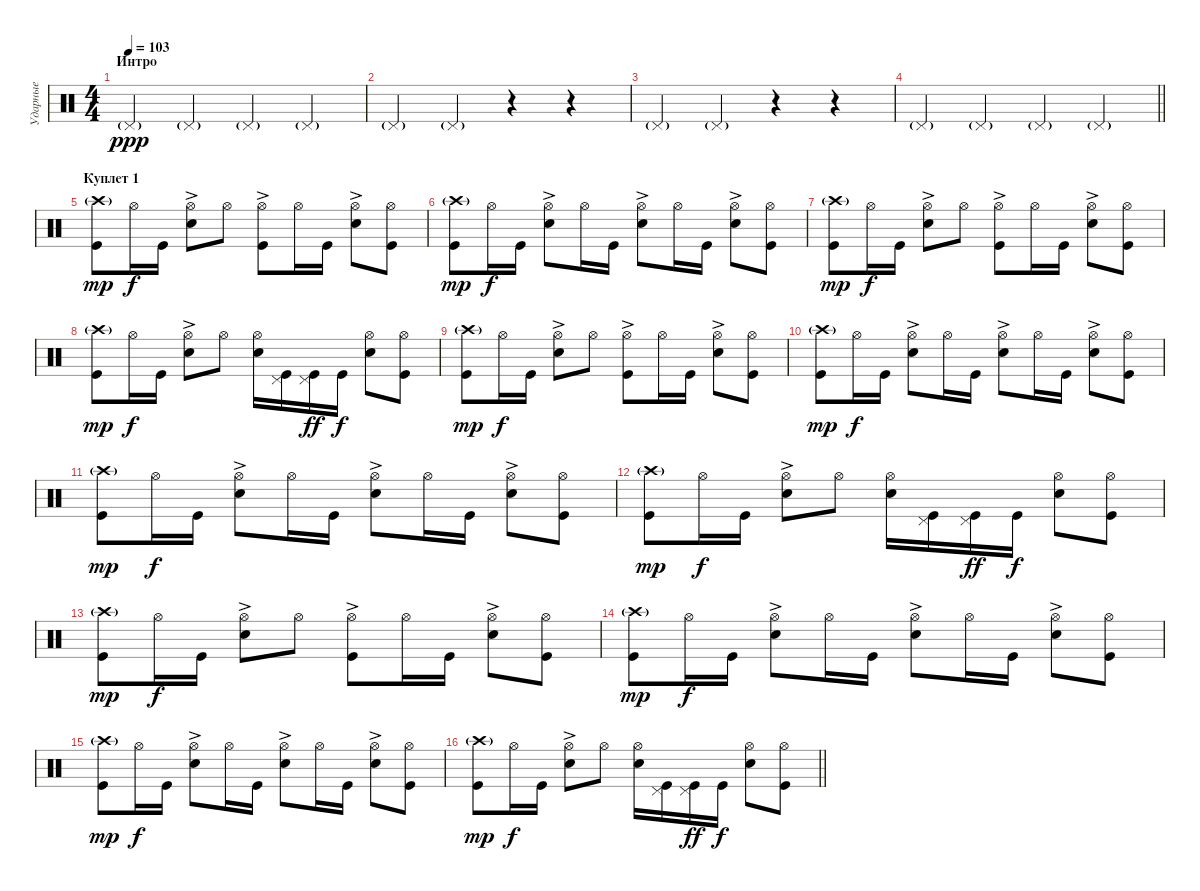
\track ("Ударные" "Ударные") {instrument percussion}
\staff {score}
\articulation defaults
\ts (4 4)
\section ("" "Интро")
\tempo 103
\clef neutral
\ks c "Pedal Hi-Hat (hit)"{g}.4{dy ppp} "Pedal Hi-Hat (hit)"{g}.4 "Pedal Hi-Hat (hit)"{g}.4 "Pedal Hi-Hat (hit)"{g}.4
|
"Pedal Hi-Hat (hit)"{g}.4 "Pedal Hi-Hat (hit)"{g}.4 r.4 r.4 |
"Pedal Hi-Hat (hit)"{g}.4 "Pedal Hi-Hat (hit)"{g}.4 r.4 r.4 |
\barLineRight lightlight "Pedal Hi-Hat (hit)"{g}.4 "Pedal Hi-Hat (hit)"{g}.4 "Pedal Hi-Hat (hit)"{g}.4 "Pedal Hi-Hat (hit)"{g}.4
|
\section ("" "Куплет 1")
("Crash high (hit)"{g} "Kick (hit)").8{dy mp} "Hi-Hat (open)".16{dy f} "Kick (hit)".16 ("Hi-Hat (open)"{ac} "Snare (hit) 2").8 "Hi-Hat (open)".8 ("Hi-Hat (open)"{ac} "Kick (hit)").8 "Hi-Hat (open)".16 "Kick (hit)".16 ("Hi-Hat (open)"{ac} "Snare (hit) 2").8 ("Hi-Hat (open)" "Kick (hit)").8 |
("Crash high (hit)"{g} "Kick (hit)").8{dy mp} "Hi-Hat (open)".16{dy f} "Kick (hit)".16 ("Hi-Hat (open)"{ac} "Snare (hit) 2").8 "Hi-Hat (open)".16 "Kick (hit)".16 ("Hi-Hat (open)"{ac} "Snare (hit) 2").8 "Hi-Hat (open)".16 "Kick (hit)".16 ("Hi-Hat (open)"{ac} "Snare (hit) 2").8 ("Hi-Hat (open)" "Kick (hit)").8 |
("Crash high (hit)"{g} "Kick (hit)").8{dy mp} "Hi-Hat (open)".16{dy f} "Kick (hit)".16 ("Hi-Hat (open)"{ac} "Snare (hit) 2").8 "Hi-Hat (open)".8 ("Hi-Hat (open)"{ac} "Kick (hit)").8 "Hi-Hat (open)".16 "Kick (hit)".16 ("Hi-Hat (open)"{ac} "Snare (hit) 2").8 ("Hi-Hat (open)" "Kick (hit)").8 |
("Crash high (hit)"{g} "Kick (hit)").8{dy mp} "Hi-Hat (open)".16{dy f} "Kick (hit)".16 ("Hi-Hat (open)"{ac} "Snare (hit) 2").8 "Hi-Hat (open)".8 ("Hi-Hat (open)" "Snare (hit) 2").16 ("Pedal Hi-Hat (hit)" "Kick (hit)").16 ("Pedal Hi-Hat (hit)" "Kick (hit)").16{dy ff} "Kick (hit)".16{dy f} ("Hi-Hat (open)" "Snare (hit) 2").8 ("Hi-Hat (open)" "Kick (hit)").8 |
("Crash high (hit)"{g} "Kick (hit)").8{dy mp} "Hi-Hat (open)".16{dy f} "Kick (hit)".16 ("Hi-Hat (open)"{ac} "Snare (hit) 2").8 "Hi-Hat (open)".8 ("Hi-Hat (open)"{ac} "Kick (hit)").8 "Hi-Hat (open)".16 "Kick (hit)".16 ("Hi-Hat (open)"{ac} "Snare (hit) 2").8 ("Hi-Hat (open)" "Kick (hit)").8 |
("Crash high (hit)"{g} "Kick (hit)").8{dy mp} "Hi-Hat (open)".16{dy f} "Kick (hit)".16 ("Hi-Hat (open)"{ac} "Snare (hit) 2").8 "Hi-Hat (open)".16 "Kick (hit)".16 ("Hi-Hat (open)"{ac} "Snare (hit) 2").8 "Hi-Hat (open)".16 "Kick (hit)".16 ("Hi-Hat (open)"{ac} "Snare (hit) 2").8 ("Hi-Hat (open)" "Kick (hit)").8 |
("Crash high (hit)"{g} "Kick (hit)").8{dy mp} "Hi-Hat (open)".16{dy f} "Kick (hit)".16 ("Hi-Hat (open)"{ac} "Snare (hit) 2").8 "Hi-Hat (open)".16 "Kick (hit)".16 ("Hi-Hat (open)"{ac} "Snare (hit) 2").8 "Hi-Hat (open)".16 "Kick (hit)".16 ("Hi-Hat (open)"{ac} "Snare (hit) 2").8 ("Hi-Hat (open)" "Kick (hit)").8 |
("Crash high (hit)"{g} "Kick (hit)").8{dy mp} "Hi-Hat (open)".16{dy f} "Kick (hit)".16 ("Hi-Hat (open)"{ac} "Snare (hit) 2").8 "Hi-Hat (open)".8 ("Hi-Hat (open)" "Snare (hit) 2").16 ("Pedal Hi-Hat (hit)" "Kick (hit)").16 ("Pedal Hi-Hat (hit)" "Kick (hit)").16{dy ff} "Kick (hit)".16{dy f} ("Hi-Hat (open)" "Snare (hit) 2").8 ("Hi-Hat (open)" "Kick (hit)").8 |
("Crash high (hit)"{g} "Kick (hit)").8{dy mp} "Hi-Hat (open)".16{dy f} "Kick (hit)".16 ("Hi-Hat (open)"{ac} "Snare (hit) 2").8 "Hi-Hat (open)".8 ("Hi-Hat (open)"{ac} "Kick (hit)").8 "Hi-Hat (open)".16 "Kick (hit)".16 ("Hi-Hat (open)"{ac} "Snare (hit) 2").8 ("Hi-Hat (open)" "Kick (hit)").8 |
("Crash high (hit)"{g} "Kick (hit)").8{dy mp} "Hi-Hat (open)".16{dy f} "Kick (hit)".16 ("Hi-Hat (open)"{ac} "Snare (hit) 2").8 "Hi-Hat (open)".16 "Kick (hit)".16 ("Hi-Hat (open)"{ac} "Snare (hit) 2").8 "Hi-Hat (open)".16 "Kick (hit)".16 ("Hi-Hat (open)"{ac} "Snare (hit) 2").8 ("Hi-Hat (open)" "Kick (hit)").8 |
("Crash high (hit)"{g} "Kick (hit)").8{dy mp} "Hi-Hat (open)".16{dy f} "Kick (hit)".16 ("Hi-Hat (open)"{ac} "Snare (hit) 2").8 "Hi-Hat (open)".16 "Kick (hit)".16 ("Hi-Hat (open)"{ac} "Snare (hit) 2").8 "Hi-Hat (open)".16 "Kick (hit)".16 ("Hi-Hat (open)"{ac} "Snare (hit) 2").8 ("Hi-Hat (open)" "Kick (hit)").8 |
\barLineRight lightlight
("Crash high (hit)"{g} "Kick (hit)").8{dy mp} "Hi-Hat (open)".16{dy f} "Kick (hit)".16 ("Hi-Hat (open)"{ac} "Snare (hit) 2").8 "Hi-Hat (open)".8 ("Hi-Hat (open)" "Snare (hit) 2").16 ("Pedal Hi-Hat (hit)" "Kick (hit)").16 ("Pedal Hi-Hat (hit)" "Kick (hit)").16{dy ff} "Kick (hit)".16{dy f} ("Hi-Hat (open)" "Snare (hit) 2").8 ("Hi-Hat (open)" "Kick (hit)").8
